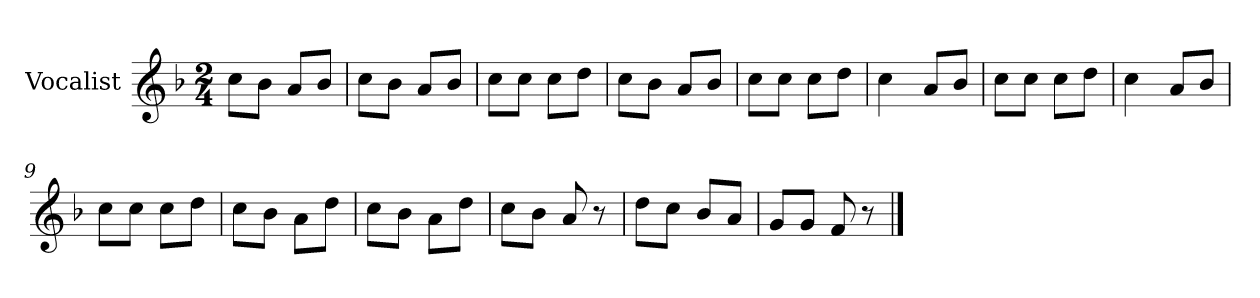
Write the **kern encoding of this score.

**kern
*part1
*staff1
*I"Vocalist
*k[b-]
*F:
*M2/4
=1
8ccL
8b-J
8aL
8b-J
=2
8ccL
8b-J
8aL
8b-J
=3
8ccL
8ccJ
8ccL
8ddJ
=4
8ccL
8b-J
8aL
8b-J
=5
8ccL
8ccJ
8ccL
8ddJ
=6
4cc
8aL
8b-J
=7
8ccL
8ccJ
8ccL
8ddJ
=8
4cc
8aL
8b-J
=9
8ccL
8ccJ
8ccL
8ddJ
=10
8ccL
8b-J
8aL
8ddJ
=11
8ccL
8b-J
8aL
8ddJ
=12
8ccL
8b-J
8a
8r
=13
8ddL
8ccJ
8b-L
8aJ
=14
8gL
8gJ
8f
8r
==
*-
